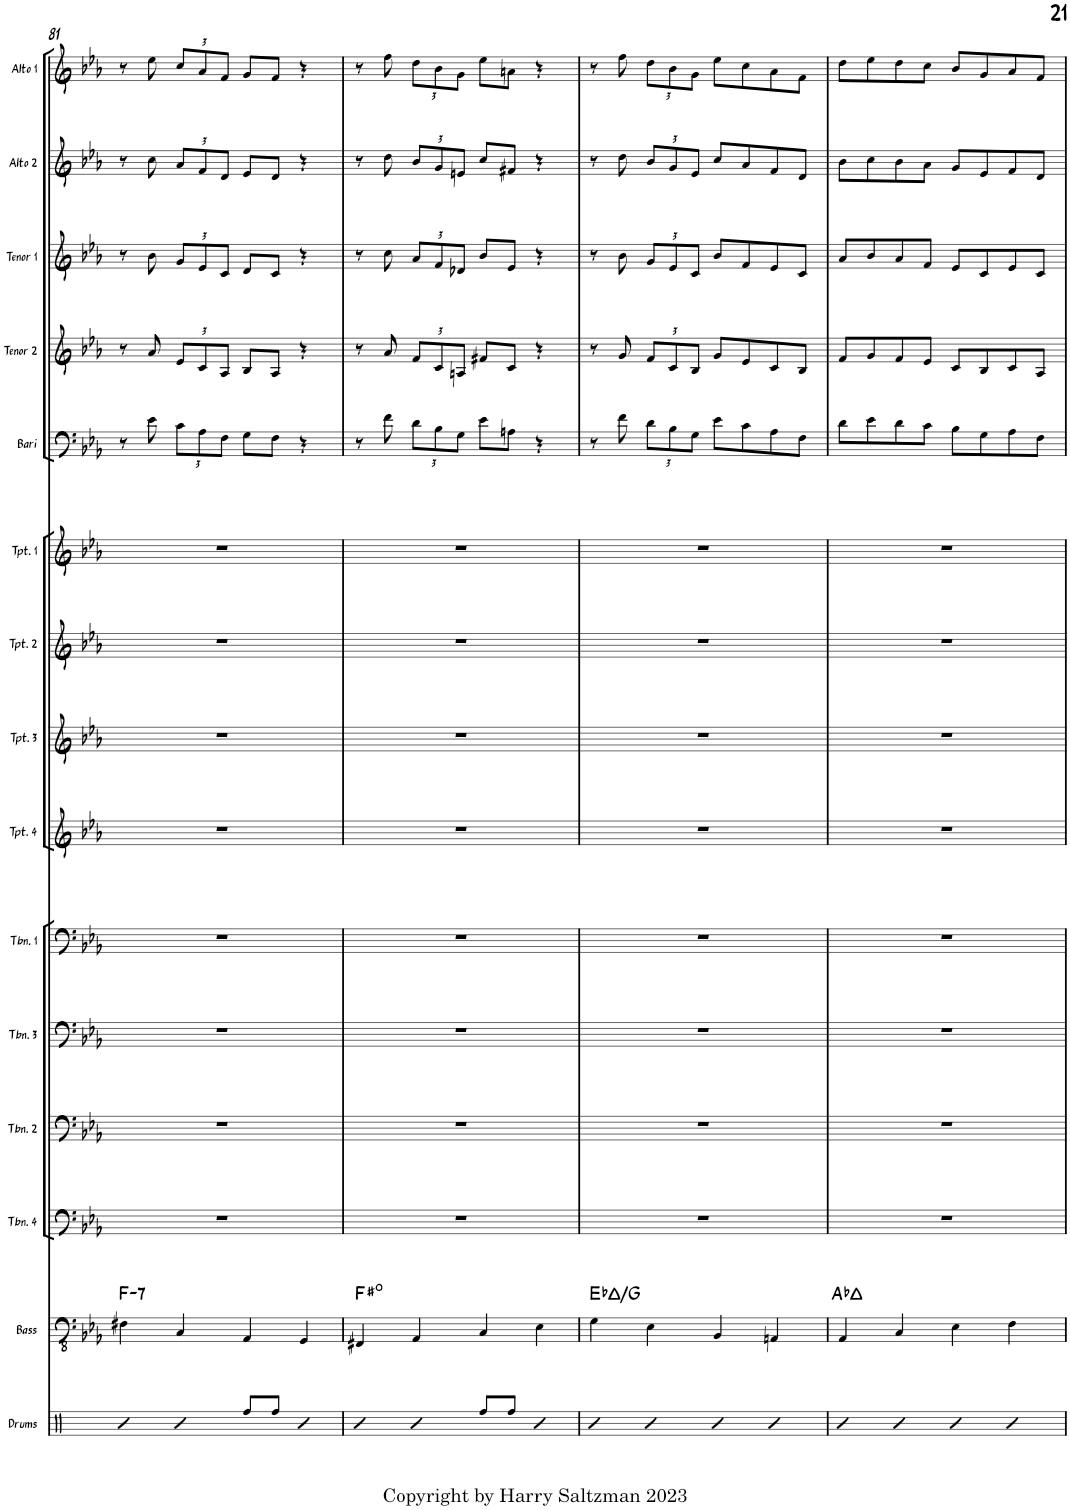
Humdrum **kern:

**kern	**kern	**harte	**kern	**kern	**harte	**kern	**harte	**kern	**kern	**kern	**kern	**kern	**kern	**kern	**kern	**kern	**kern	**kern	**kern	**kern
*part17	*part16	*part16	*part15	*part15	*part15	*part14	*part14	*part13	*part12	*part11	*part10	*part9	*part8	*part7	*part6	*part5	*part4	*part3	*part2	*part1
*staff18	*staff17	*	*staff16	*staff15	*	*staff14	*	*staff13	*staff12	*staff11	*staff10	*staff9	*staff8	*staff7	*staff6	*staff5	*staff4	*staff3	*staff2	*staff1
*I"Drums	*I"Bass	*	*I"Piano	*	*	*I"Guitar / Keys	*	*I"Trombone 4	*I"Trombone 2	*I"Trombone 3	*I"Trombone 1	*I"Trumpet 4	*I"Trumpet 3	*I"Trumpet 2	*I"Trumpet 1	*I"Bari Sax	*I"Tenor Sax 2	*I"Tenor Sax 1	*I"Alto Sax 2	*I"Alto Sax 1
*I'Drums	*I'Bass	*	*I'Pno.	*	*	*I'Git / key	*	*I'Tbn. 4	*I'Tbn. 2	*I'Tbn. 3	*I'Tbn. 1	*I'Tpt. 4	*I'Tpt. 3	*I'Tpt. 2	*I'Tpt. 1	*I'Bari	*I'Tenor 2	*I'Tenor 1	*I'Alto 2	*I'Alto 1
!!LO:PB:g=z
*clefX	*clefFv4	*	*clefF4	*clefG2	*	*clefGv2	*	*clefF4	*clefF4	*clefF4	*clefF4	*clefG2	*clefG2	*clefG2	*clefG2	*clefF4	*clefG2	*clefG2	*clefG2	*clefG2
*	*	*	*	*	*	*	*	*	*	*	*	*Trd1c2	*Trd1c2	*Trd1c2	*Trd1c2	*Trd12c21	*Trd8c14	*Trd8c14	*Trd5c9	*Trd5c9
*k[]	*k[b-e-a-]	*	*k[b-e-a-]	*k[b-e-a-]	*	*k[b-e-a-]	*	*k[b-e-a-]	*k[b-e-a-]	*k[b-e-a-]	*k[b-e-a-]	*k[b-e-a-]	*k[b-e-a-]	*k[b-e-a-]	*k[b-e-a-]	*k[b-e-a-]	*k[b-e-a-]	*k[b-e-a-]	*k[b-e-a-]	*k[b-e-a-]
*M4/4	*M4/4	*	*M4/4	*M4/4	*	*M4/4	*	*M4/4	*M4/4	*M4/4	*M4/4	*M4/4	*M4/4	*M4/4	*M4/4	*M4/4	*M4/4	*M4/4	*M4/4	*M4/4
=81	=81	=81	=81	=81	=81	=81	=81	=81	=81	=81	=81	=81	=81	=81	=81	=81	=81	=81	=81	=81
!	!	!LO:H:kt=7	!	!	!LO:H:kt=7	!	!LO:H:kt=7	!	!	!	!	!	!	!	!	!	!	!	!	!
4R	4FF#X\	F:min7	4D	4b-	F:min7	4D	F:min7	1r	1r	1r	1r	1r	1r	1r	1r	8r	8r	8r	8r	8r
.	.	.	.	.	.	.	.	.	.	.	.	.	.	.	.	8e-\	8a-/	8b-\	8cc\	8ee-\
*	*	*	*	*	*	*	*	*	*	*	*	*	*	*	*	*Xbrackettup	*Xbrackettup	*Xbrackettup	*Xbrackettup	*Xbrackettup
4R	4CC/	.	4D	4b-	.	4D	.	.	.	.	.	.	.	.	.	12c\L	12e-/L	12g/L	12a-/L	12cc/L
.	.	.	.	.	.	.	.	.	.	.	.	.	.	.	.	12A-\	12c/	12e-/	12f/	12a-/
.	.	.	.	.	.	.	.	.	.	.	.	.	.	.	.	12F\J	12A-/J	12c/J	12d/J	12f/J
8Rff/L	4AAA-/	.	4D	4b-	.	4D	.	.	.	.	.	.	.	.	.	8G\L	8B-/L	8d/L	8e-/L	8g/L
8Rff/J	.	.	.	.	.	.	.	.	.	.	.	.	.	.	.	8F\J	8A-/J	8c/J	8d/J	8f/J
4R	4GGG/	.	4D	4b-	.	4D	.	.	.	.	.	.	.	.	.	4r	4r	4r	4r	4r
=82	=82	=82	=82	=82	=82	=82	=82	=82	=82	=82	=82	=82	=82	=82	=82	=82	=82	=82	=82	=82
4R	4FFF#X/	F#:dim	4D	4b-	F#:dim	4D	F#:dim	1r	1r	1r	1r	1r	1r	1r	1r	8r	8r	8r	8r	8r
.	.	.	.	.	.	.	.	.	.	.	.	.	.	.	.	8f\	8a-/	8cc\	8dd\	8ff\
4R	4AAA-/	.	4D	4b-	.	4D	.	.	.	.	.	.	.	.	.	12d\L	12f/L	12a-/L	12b-/L	12dd\L
.	.	.	.	.	.	.	.	.	.	.	.	.	.	.	.	12B-\	12c/	12f/	12g/	12b-\
.	.	.	.	.	.	.	.	.	.	.	.	.	.	.	.	12G\J	12An/J	12d-X/J	12en/J	12g\J
8Rff/L	4CC/	.	4D	4b-	.	4D	.	.	.	.	.	.	.	.	.	8e-\L	8f#X/L	8b-/L	8cc/L	8ee-\L
8Rff/J	.	.	.	.	.	.	.	.	.	.	.	.	.	.	.	8An\J	8c/J	8e-/J	8f#X/J	8an\J
4R	4EE-\	.	4D	4b-	.	4D	.	.	.	.	.	.	.	.	.	4r	4r	4r	4r	4r
=83	=83	=83	=83	=83	=83	=83	=83	=83	=83	=83	=83	=83	=83	=83	=83	=83	=83	=83	=83	=83
4R	4GG\	Eb:maj/3	4D	4b-	Eb:maj/3	4D	Eb:maj/3	1r	1r	1r	1r	1r	1r	1r	1r	8r	8r	8r	8r	8r
.	.	.	.	.	.	.	.	.	.	.	.	.	.	.	.	8f\	8g/	8b-\	8dd\	8ff\
4R	4EE-\	.	4D	4b-	.	4D	.	.	.	.	.	.	.	.	.	12d\L	12f/L	12g/L	12b-/L	12dd\L
.	.	.	.	.	.	.	.	.	.	.	.	.	.	.	.	12B-\	12c/	12e-/	12g/	12b-\
.	.	.	.	.	.	.	.	.	.	.	.	.	.	.	.	12G\J	12B-/J	12c/J	12e-/J	12g\J
4R	4BBB-/	.	4D	4b-	.	4D	.	.	.	.	.	.	.	.	.	8e-\L	8g/L	8b-/L	8cc/L	8ee-\L
.	.	.	.	.	.	.	.	.	.	.	.	.	.	.	.	8c\	8e-/	8f/	8a-/	8cc\
4R	4AAAn/	.	4D	4b-	.	4D	.	.	.	.	.	.	.	.	.	8A-\	8c/	8e-/	8f/	8a-\
.	.	.	.	.	.	.	.	.	.	.	.	.	.	.	.	8F\J	8B-/J	8c/J	8d/J	8f\J
=84	=84	=84	=84	=84	=84	=84	=84	=84	=84	=84	=84	=84	=84	=84	=84	=84	=84	=84	=84	=84
4R	4AAA-/	Ab:maj	4D	4b-	Ab:maj	4D	Ab:maj	1r	1r	1r	1r	1r	1r	1r	1r	8d\L	8f/L	8a-/L	8b-\L	8dd\L
.	.	.	.	.	.	.	.	.	.	.	.	.	.	.	.	8e-\	8g/	8b-/	8cc\	8ee-\
4R	4CC/	.	4D	4b-	.	4D	.	.	.	.	.	.	.	.	.	8d\	8f/	8a-/	8b-\	8dd\
.	.	.	.	.	.	.	.	.	.	.	.	.	.	.	.	8c\J	8e-/J	8f/J	8a-\J	8cc\J
4R	4EE-\	.	4D	4b-	.	4D	.	.	.	.	.	.	.	.	.	8B-\L	8c/L	8e-/L	8g/L	8b-/L
.	.	.	.	.	.	.	.	.	.	.	.	.	.	.	.	8G\	8B-/	8c/	8e-/	8g/
4R	4FF\	.	4D	4b-	.	4D	.	.	.	.	.	.	.	.	.	8A-\	8c/	8e-/	8f/	8a-/
.	.	.	.	.	.	.	.	.	.	.	.	.	.	.	.	8F\J	8A-/J	8c/J	8d/J	8f/J
=	=	=	=	=	=	=	=	=	=	=	=	=	=	=	=	=	=	=	=	=
*-	*-	*-	*-	*-	*-	*-	*-	*-	*-	*-	*-	*-	*-	*-	*-	*-	*-	*-	*-	*-
